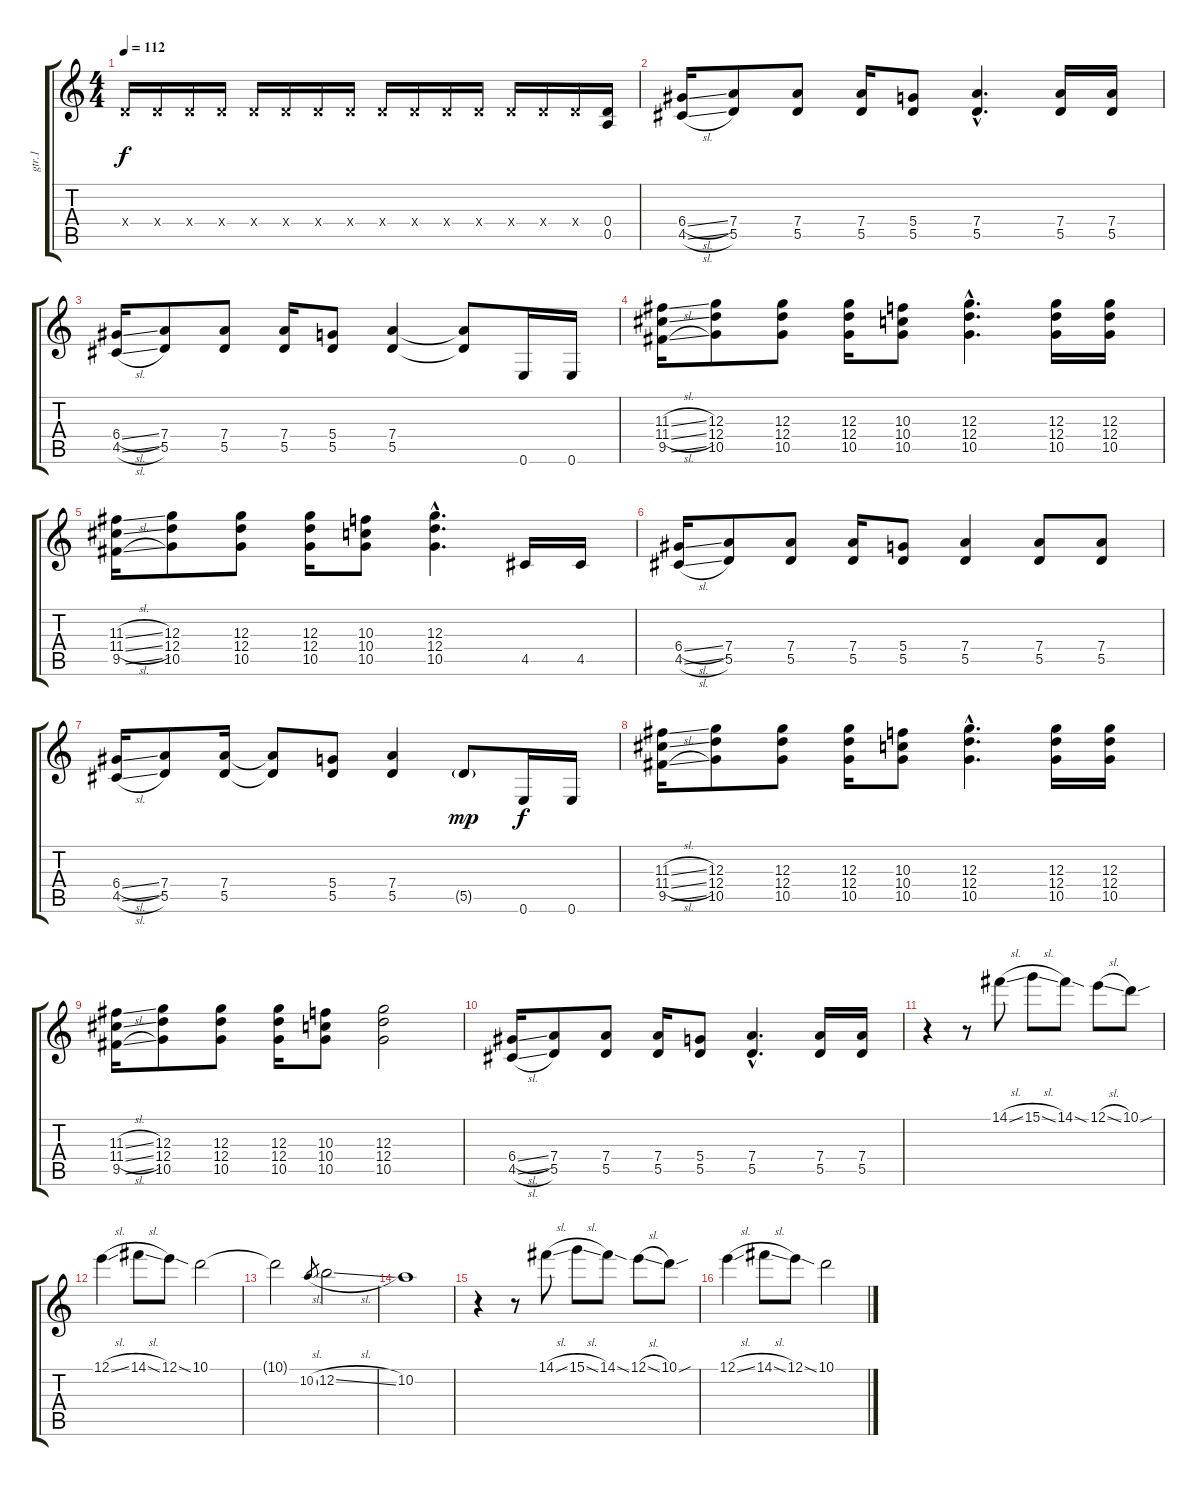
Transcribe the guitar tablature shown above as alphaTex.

\track ("gtr.1" "gtr.1") {instrument distortionguitar}
\staff {score tabs}
\tuning (E4 B3 G3 D3 A2 E2) {hide}
\ts (4 4)
\tempo 112
\clef g2
\ks c
0.4{x}.16{dy f instrument distortionguitar} 0.4{x}.16 0.4{x}.16 0.4{x}.16 0.4{x}.16 0.4{x}.16 0.4{x}.16 0.4{x}.16 0.4{x}.16 0.4{x}.16 0.4{x}.16 0.4{x}.16 0.4{x}.16 0.4{x}.16 0.4{x}.16 (0.4 0.5).16 |
(6.4{sl} 4.5{sl}).16 (7.4 5.5).8 (7.4 5.5).8 (7.4 5.5).16 (5.4 5.5).8 (7.4{hac} 5.5{hac}).4{d} (7.4 5.5).16 (7.4 5.5).16 |
(6.4{sl} 4.5{sl}).16 (7.4 5.5).8 (7.4 5.5).8 (7.4 5.5).16 (5.4 5.5).8 (7.4 5.5).4 (7.4{t} 5.5{t}).8 0.6.16 0.6.16 |
(11.3{sl} 11.4{sl} 9.5{sl}).16 (12.3 12.4 10.5).8 (12.3 12.4 10.5).8 (12.3 12.4 10.5).16 (10.3 10.4 10.5).8 (12.3{hac} 12.4{hac} 10.5{hac}).4{d} (12.3 12.4 10.5).16 (12.3 12.4 10.5).16 |
(11.3{sl} 11.4{sl} 9.5{sl}).16 (12.3 12.4 10.5).8 (12.3 12.4 10.5).8 (12.3 12.4 10.5).16 (10.3 10.4 10.5).8 (12.3{hac} 12.4{hac} 10.5{hac}).4{d} 4.5.16 4.5.16 |
(6.4{sl} 4.5{sl}).16 (7.4 5.5).8 (7.4 5.5).8 (7.4 5.5).16 (5.4 5.5).8 (7.4 5.5).4 (7.4 5.5).8 (7.4 5.5).8 |
(6.4{sl} 4.5{sl}).16 (7.4 5.5).8 (7.4 5.5).16 (7.4{t} 5.5{t}).8 (5.4 5.5).8 (7.4 5.5).4 5.5{g}.8{dy mp} 0.6.16{dy f} 0.6.16 |
(11.3{sl} 11.4{sl} 9.5{sl}).16 (12.3 12.4 10.5).8 (12.3 12.4 10.5).8 (12.3 12.4 10.5).16 (10.3 10.4 10.5).8 (12.3{hac} 12.4{hac} 10.5{hac}).4{d} (12.3 12.4 10.5).16 (12.3 12.4 10.5).16 |
(11.3{sl} 11.4{sl} 9.5{sl}).16 (12.3 12.4 10.5).8 (12.3 12.4 10.5).8 (12.3 12.4 10.5).16 (10.3 10.4 10.5).8 (12.3 12.4 10.5).2 |
(6.4{sl} 4.5{sl}).16 (7.4 5.5).8 (7.4 5.5).8 (7.4 5.5).16 (5.4 5.5).8 (7.4{hac} 5.5{hac}).4{d} (7.4 5.5).16 (7.4 5.5).16 |
r.4 r.8 14.1{sl}.8 15.1{sl}.8 14.1{sod}.8 12.1{sl}.8 10.1{sou}.8 |
12.1{sl}.4 14.1{sl}.8 12.1{sod}.8 10.1.2 |
10.1{t}.2 10.2{sl}.8{gr} 12.2{sl}.2 |
10.2.1 |
r.4 r.8 14.1{sl}.8 15.1{sl}.8 14.1{sod}.8 12.1{sl}.8 10.1{sou}.8 |
12.1{sl}.4 14.1{sl}.8 12.1{sod}.8 10.1.2
